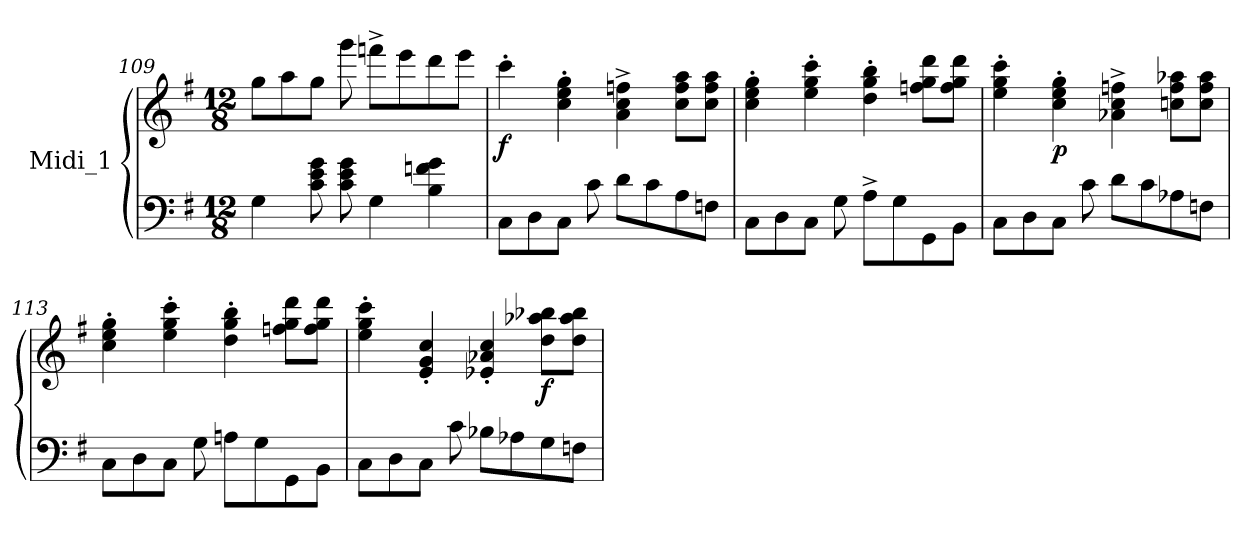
**kern	**kern	**dynam
*part1	*part1	*part1
*staff2	*staff1	*staff1/2
*I"Midi_1	*	*
*clefF4	*clefG2	*
*k[f#]	*k[f#]	*
*G:	*G:	*
*M12/8	*M12/8	*
=109	=109	=109
4G\	8gg\L	.
.	8aa\	.
8c\ 8e\ 8g\	8gg\J	.
8c\ 8e\ 8g\	8ggg\	.
4G\	8fffn^\L	.
.	8eee\	.
4B\ 4fn\ 4g\	8ddd\	.
.	8eee\J	.
!!LO:LB:g=z
=110	=110	=110
!	!	!LO:DY:b
8C\L	4ccc'\	f
8D\	.	.
8C\J	4cc\' 4ee\' 4gg\'	.
8c\	.	.
8d\L	4a\^ 4cc\^ 4ffn\^	.
8c\	.	.
8A\	8cc\ 8ff\ 8aa\L	.
8Fn\J	8cc\ 8ff\ 8aa\J	.
=111	=111	=111
8C\L	4cc\' 4ee\' 4gg\'	.
8D\	.	.
8C\J	4ee\' 4gg\' 4ccc\'	.
8G\	.	.
8A^\L	4dd\' 4gg\' 4bb\'	.
8G\	.	.
8GG\	8ffn\ 8gg\ 8ddd\L	.
8BB\J	8ff\ 8gg\ 8ddd\J	.
!!LO:LB:g=z
=112	=112	=112
8C\L	4ee\' 4gg\' 4ccc\'	.
8D\	.	.
!	!	!LO:DY:b
8C\J	4cc\' 4ee\' 4gg\'	p
8c\	.	.
8d\L	4a-X\^ 4cc\^ 4ffn\^	.
8c\	.	.
8A-X\	8ccni\ 8ff\ 8aa-X\L	.
8Fn\J	8cc\ 8ff\ 8aa-\J	.
=113	=113	=113
8C\L	4cc\' 4ee\' 4gg\'	.
8D\	.	.
8C\J	4ee\' 4gg\' 4ccc\'	.
8G\	.	.
8Ani\L	4dd\' 4gg\' 4bb\'	.
8G\	.	.
8GG\	8ffn\ 8gg\ 8ddd\L	.
8BB\J	8ff\ 8gg\ 8ddd\J	.
=114	=114	=114
8C\L	4ee\' 4gg\' 4ccc\'	.
8D\	.	.
8C\J	4e/' 4g/' 4cc/'	.
8c\	.	.
8B-X\L	4e-X/' 4a-X/' 4cc/'	.
8A-X\	.	.
!	!	!LO:DY:b
8G\	8dd\ 8aa-X\ 8bb-X\L	f
8Fn\J	8dd\ 8aa-\ 8bb-\J	.
=	=	=
*-	*-	*-
